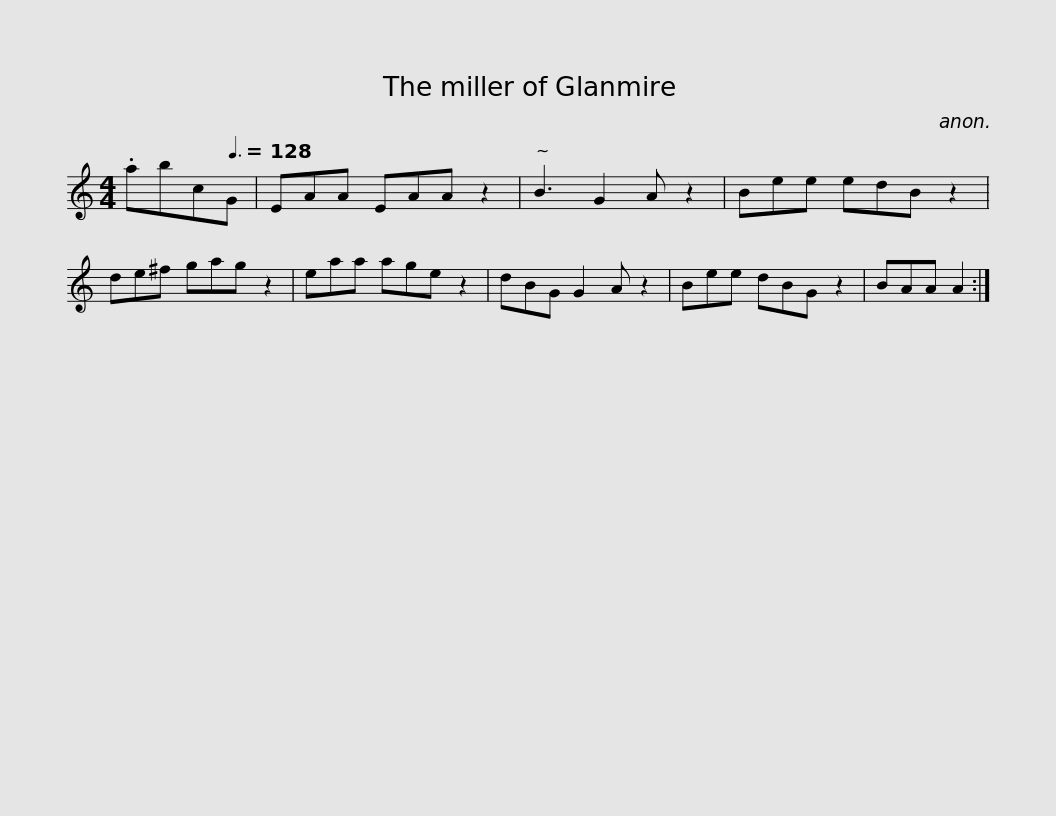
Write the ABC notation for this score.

X:1
L:1/8
M:4/4
I:linebreak $
K:C
V:1 treble
V:1
 .abc[Q:3/8=128]G | EAA EAA z2 | B3 G2 A z2 | Bee edB z2 | de^f gag z2 | %5
 eaa age z2 |$ dBG G2 A z2 | Bee dBG z2 | BAA A2 :| %9
